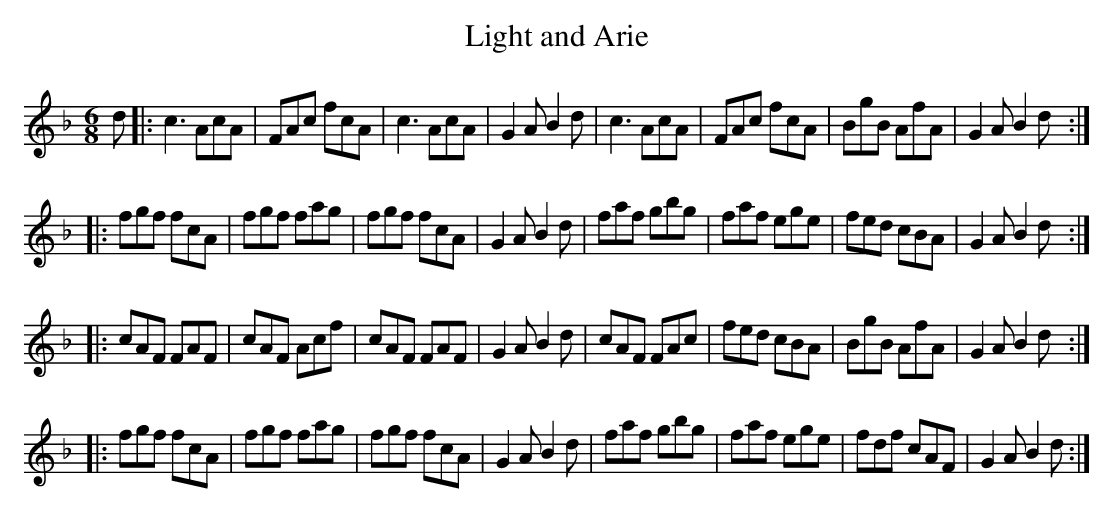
X:1
T:Light and Arie
L:1/8
M:6/8
K:F
d|:c3  AcA|FAc fcA|c3  AcA|G2A B2d|c3  AcA|FAc fcA|BgB AfA|G2A B2d:|
 |:fgf fcA|fgf fag|fgf fcA|G2A B2d|faf gbg|faf ege|fed cBA|G2A B2d:|
 |:cAF FAF|cAF Acf|cAF FAF|G2A B2d|cAF FAc|fed cBA|BgB AfA|G2A B2d:|
 |:fgf fcA|fgf fag|fgf fcA|G2A B2d|faf gbg|faf ege|fdf cAF|G2A B2d:|
